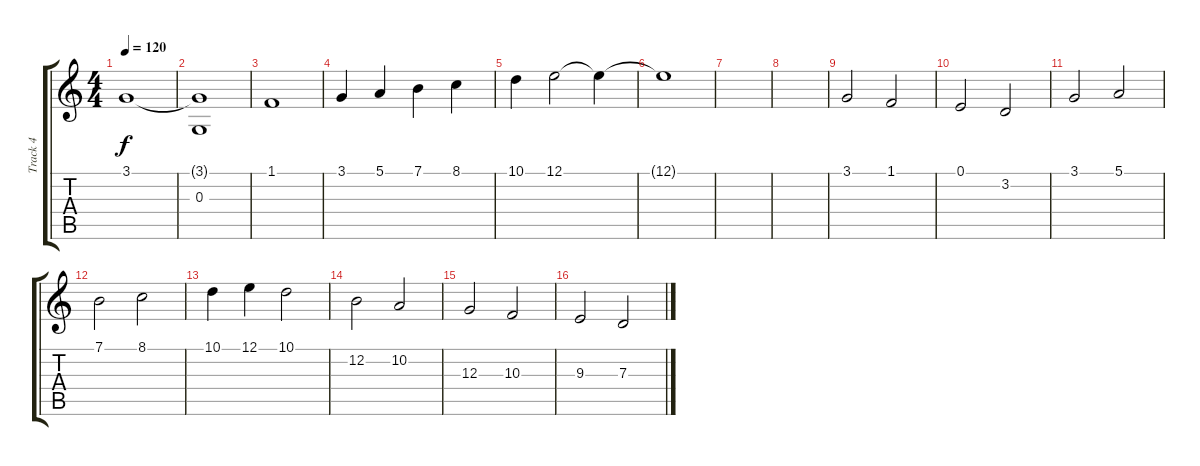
\track ("Track 4" "Track 4") {instrument trumpet}
\staff {score tabs}
\tuning (E4 B3 G3 D3 A2 E2) {hide}
\ts (4 4)
\tempo 120
\clef g2
\ks c
3.1.1{dy f} |
(3.1{t} 0.3).1 |
1.1.1 |
3.1.4 5.1.4 7.1.4 8.1.4 |
10.1.4 12.1.2 12.1{t}.4 |
12.1{t}.1 |
|
|
3.1.2 1.1.2 |
0.1.2 3.2.2 |
3.1.2 5.1.2 |
7.1.2 8.1.2 |
10.1.4 12.1.4 10.1.2 |
12.2.2 10.2.2 |
12.3.2 10.3.2 |
9.3.2 7.3.2
